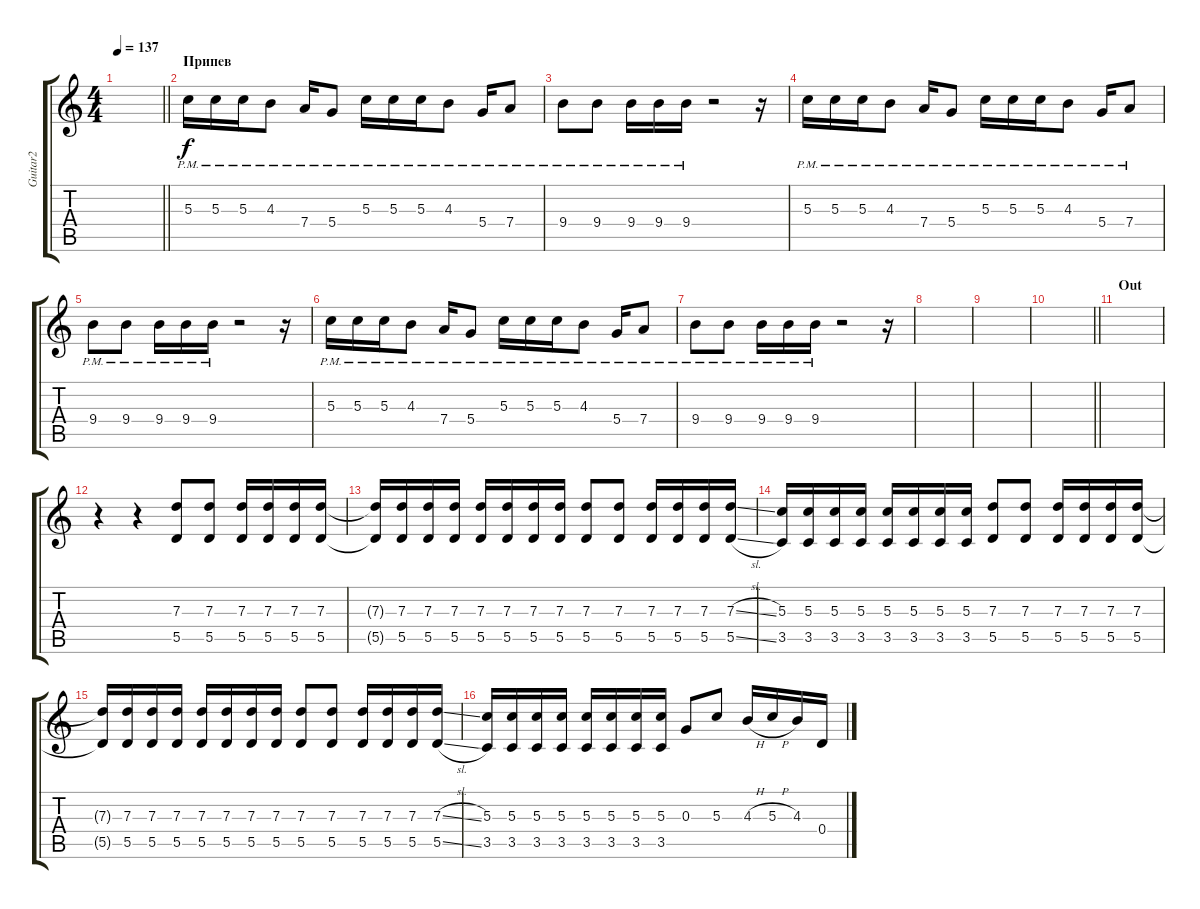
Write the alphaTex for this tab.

\track ("Guitar2" "Guitar2") {instrument distortionguitar}
\staff {score tabs}
\tuning (E4 B3 G3 D3 A2 E2) {hide}
\ts (4 4)
\section ("" "")
\tempo 137
\clef g2
\barLineRight lightlight
\ks c
|
\section ("" "Припев")
5.3{pm}.16 5.3{pm}.16 5.3{pm}.16 4.3{pm}.8 7.4{pm}.16 5.4{pm}.8 5.3{pm}.16 5.3{pm}.16 5.3{pm}.16 4.3{pm}.8 5.4{pm}.16 7.4{pm}.8 |
9.4{pm}.8 9.4{pm}.8 9.4{pm}.16 9.4{pm}.16 9.4{pm}.16 r.2 r.16 |
5.3{pm}.16 5.3{pm}.16 5.3{pm}.16 4.3{pm}.8 7.4{pm}.16 5.4{pm}.8 5.3{pm}.16 5.3{pm}.16 5.3{pm}.16 4.3{pm}.8 5.4{pm}.16 7.4{pm}.8 |
9.4{pm}.8 9.4{pm}.8 9.4{pm}.16 9.4{pm}.16 9.4{pm}.16 r.2 r.16 |
5.3{pm}.16 5.3{pm}.16 5.3{pm}.16 4.3{pm}.8 7.4{pm}.16 5.4{pm}.8 5.3{pm}.16 5.3{pm}.16 5.3{pm}.16 4.3{pm}.8 5.4{pm}.16 7.4{pm}.8 |
9.4{pm}.8 9.4{pm}.8 9.4{pm}.16 9.4{pm}.16 9.4{pm}.16 r.2 r.16 |
|
|
\barLineRight lightlight
|
\section ("" "Out")
|
r.4 r.4 (7.3 5.5).8{volume 9 instrument distortionguitar} (7.3 5.5).8 (7.3 5.5).16 (7.3 5.5).16 (7.3 5.5).16 (7.3 5.5).16 |
(7.3{t} 5.5{t}).16 (7.3 5.5).16 (7.3 5.5).16 (7.3 5.5).16 (7.3 5.5).16 (7.3 5.5).16 (7.3 5.5).16 (7.3 5.5).16 (7.3 5.5).8 (7.3 5.5).8 (7.3 5.5).16 (7.3 5.5).16 (7.3 5.5).16 (7.3{sl} 5.5{sl}).16 |
(5.3 3.5).16 (5.3 3.5).16 (5.3 3.5).16 (5.3 3.5).16 (5.3 3.5).16 (5.3 3.5).16 (5.3 3.5).16 (5.3 3.5).16 (7.3 5.5).8 (7.3 5.5).8 (7.3 5.5).16 (7.3 5.5).16 (7.3 5.5).16 (7.3 5.5).16 |
(7.3{t} 5.5{t}).16 (7.3 5.5).16 (7.3 5.5).16 (7.3 5.5).16 (7.3 5.5).16 (7.3 5.5).16 (7.3 5.5).16 (7.3 5.5).16 (7.3 5.5).8 (7.3 5.5).8 (7.3 5.5).16 (7.3 5.5).16 (7.3 5.5).16 (7.3{sl} 5.5{sl}).16 |
(5.3 3.5).16 (5.3 3.5).16 (5.3 3.5).16 (5.3 3.5).16 (5.3 3.5).16 (5.3 3.5).16 (5.3 3.5).16 (5.3 3.5).16 0.3.8{volume 13 instrument distortionguitar} 5.3.8 4.3{h}.16 5.3{h}.16 4.3.16 0.4.16
